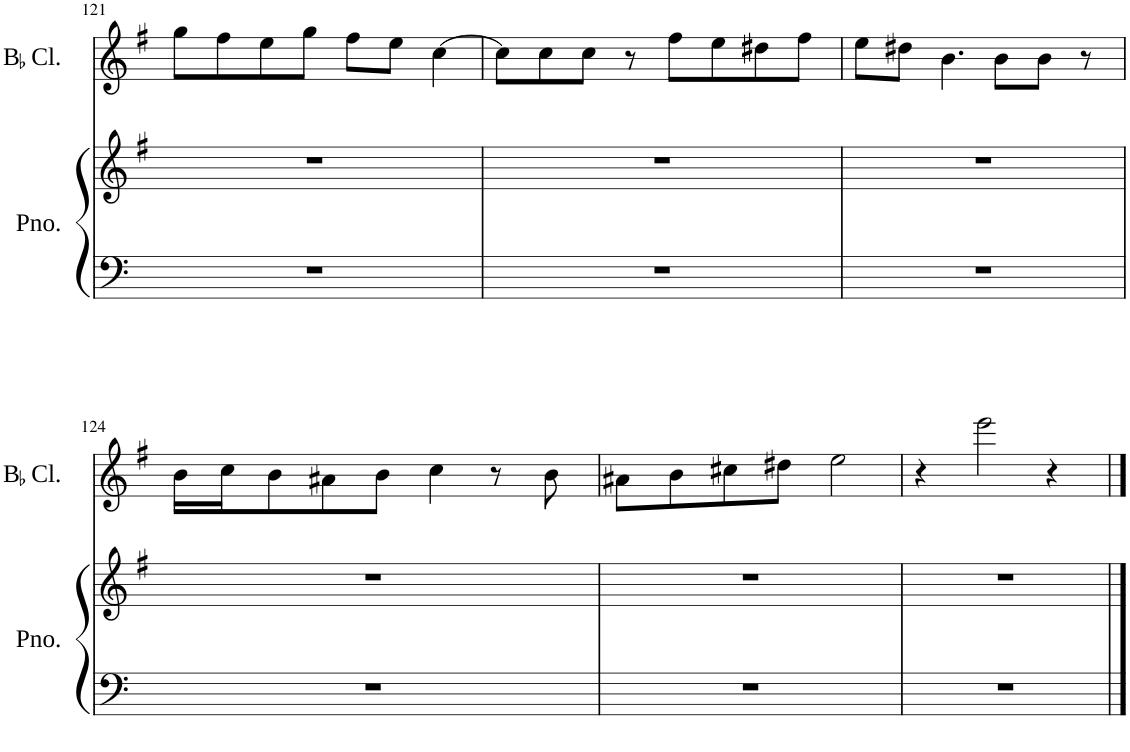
**kern	**kern	**kern
*part2	*part2	*part1
*staff3	*staff2	*staff1
*I"Piano	*	*I"BaccidentalFlat Clarinet
*I'Pno.	*	*I'BaccidentalFlat Cl.
!!LO:PB:g=z
*clefF4	*clefG2	*clefG2
*	*	*Trd1c2
*	*k[f#]	*k[f#]
=121	=121	=121
1r	1r	8gg\L
.	.	8ff#\
.	.	8ee\
.	.	8gg\J
.	.	8ff#\L
.	.	8ee\J
.	.	[4cc\
=122	=122	=122
1r	1r	8cc\L]
.	.	8cc\
.	.	8cc\J
.	.	8r
.	.	8ff#\L
.	.	8ee\
.	.	8dd#X\
.	.	8ff#\J
=123	=123	=123
1r	1r	8ee\L
.	.	8dd#X\J
.	.	4.b\
.	.	8b\L
.	.	8b\J
.	.	8r
!!LO:LB:g=z
=124	=124	=124
1r	1r	16b\LL
.	.	16cc\J
.	.	8b\
.	.	8a#X\
.	.	8b\J
.	.	4cc\
.	.	8r
.	.	8b\
=125	=125	=125
1r	1r	8a#X\L
.	.	8b\
.	.	8cc#X\
.	.	8dd#X\J
.	.	2ee\
=126	=126	=126
1r	1r	4r
.	.	2eee\
.	.	4r
==	==	==
*-	*-	*-
